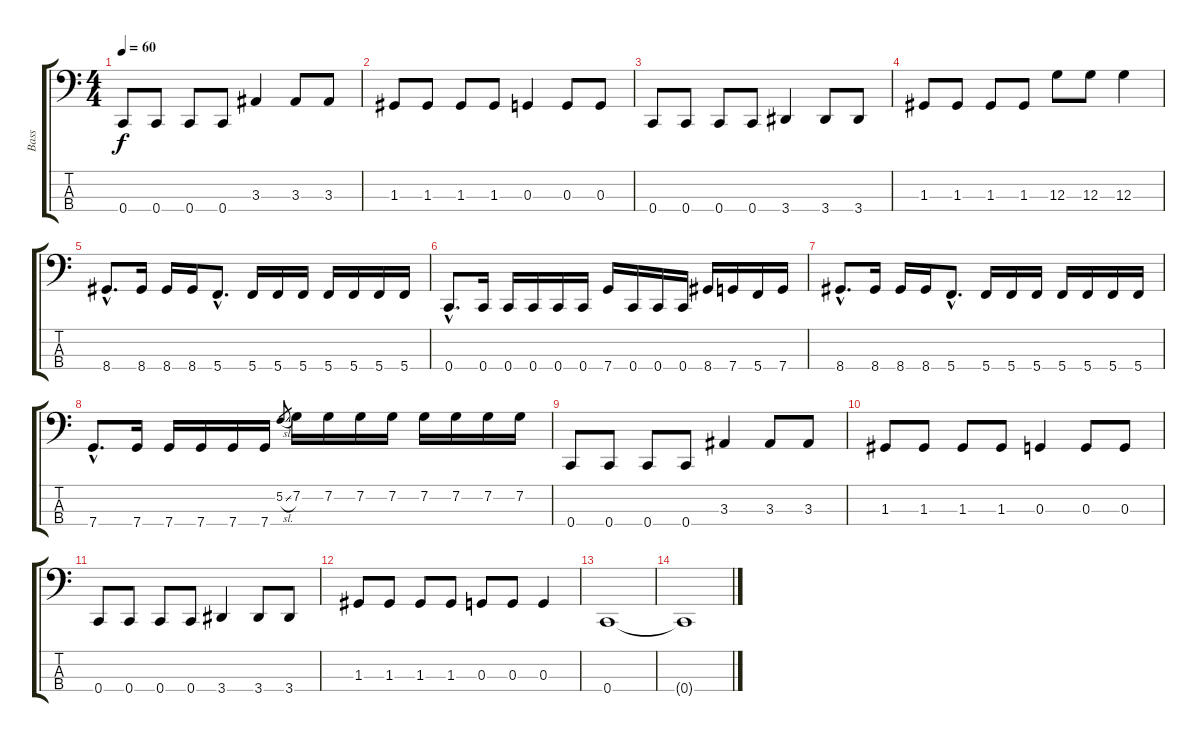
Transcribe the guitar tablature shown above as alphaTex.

\track ("Bass" "Bass") {instrument electricbasspick}
\staff {score tabs}
\tuning (F2 C2 G1 C1) {hide}
\ts (4 4)
\tempo 60
\clef f4
\ks c
0.4.8{dy f} 0.4.8 0.4.8 0.4.8 3.3.4 3.3.8 3.3.8 |
1.3.8 1.3.8 1.3.8 1.3.8 0.3.4 0.3.8 0.3.8 |
0.4.8 0.4.8 0.4.8 0.4.8 3.4.4 3.4.8 3.4.8 |
1.3.8 1.3.8 1.3.8 1.3.8 12.3.8 12.3.8 12.3.4 |
8.4{hac}.8{d} 8.4.16 8.4.16 8.4.16 5.4{hac}.8{d} 5.4.16 5.4.16 5.4.16 5.4.16 5.4.16 5.4.16 5.4.16 |
0.4{hac}.8{d} 0.4.16 0.4.16 0.4.16 0.4.16 0.4.16 7.4.16 0.4.16 0.4.16 0.4.16 8.4.16 7.4.16 5.4.16 7.4.16 |
8.4{hac}.8{d} 8.4.16 8.4.16 8.4.16 5.4{hac}.8{d} 5.4.16 5.4.16 5.4.16 5.4.16 5.4.16 5.4.16 5.4.16 |
7.4{hac}.8{d} 7.4.16 7.4.16 7.4.16 7.4.16 7.4.16 5.2{sl}.8{gr} 7.2.16 7.2.16 7.2.16 7.2.16 7.2.16 7.2.16 7.2.16 7.2.16 |
0.4.8 0.4.8 0.4.8 0.4.8 3.3.4 3.3.8 3.3.8 |
1.3.8 1.3.8 1.3.8 1.3.8 0.3.4 0.3.8 0.3.8 |
0.4.8 0.4.8 0.4.8 0.4.8 3.4.4 3.4.8 3.4.8 |
1.3.8 1.3.8 1.3.8 1.3.8 0.3.8 0.3.8 0.3.4 |
0.4.1{volume 4} |
0.4{t}.1
